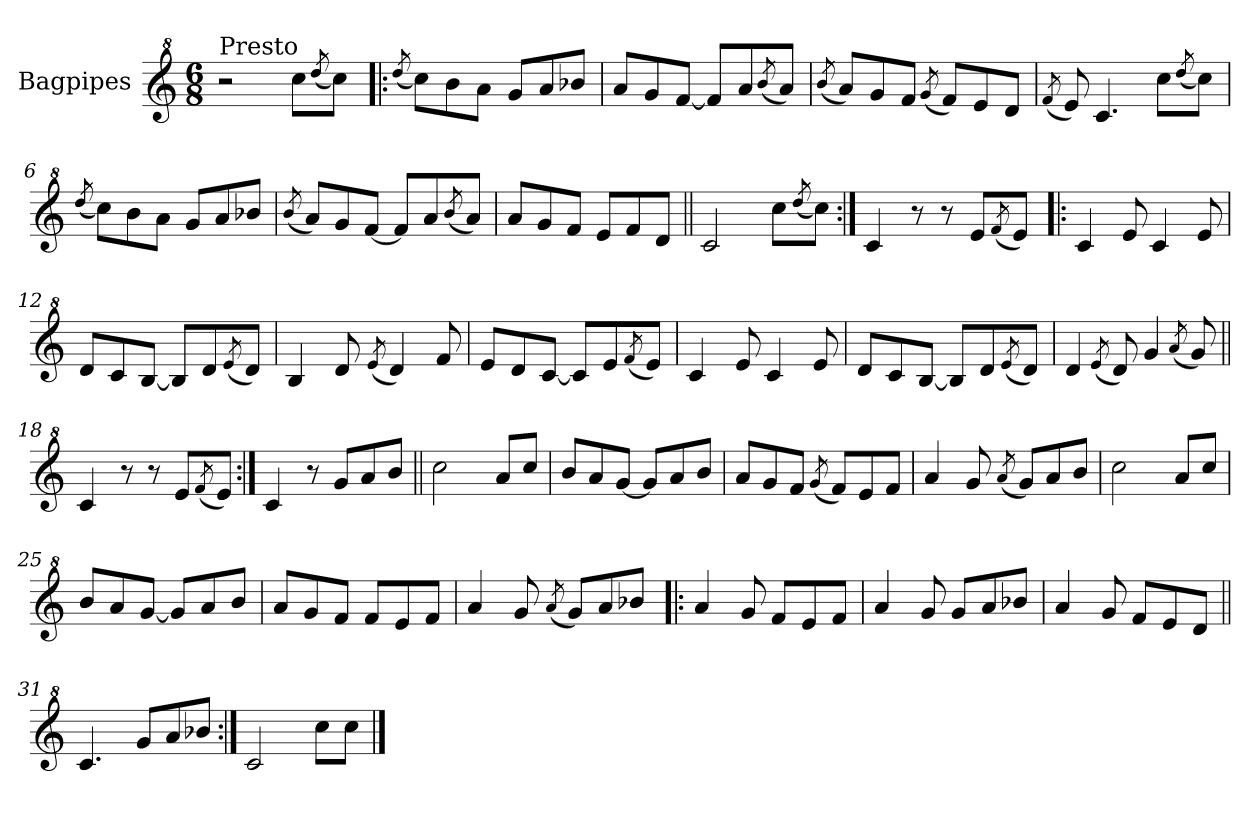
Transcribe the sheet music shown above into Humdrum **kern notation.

**kern
*part1
*staff1
*I"Bagpipes
*I'Bag
*clefG^2
*k[]
*C:
*M6/8
=1
!LO:TX:a:t=Presto
2r
8ccc\L
(8qddd/
8ccc\J)
=2!|:
(8qddd/
8ccc\L)
8bb\
8aa\J
8gg/L
8aa/
8bb-X/J
=3
8aa/L
8gg/
[8ff/J
8ff/L]
8aa/
(8qbb/
8aa/J)
=4
(8qbb/
8aa/L)
8gg/
8ff/J
(8qgg/
8ff/L)
8ee/
8dd/J
=5
(8qff/
8ee/)
4.cc/
8ccc\L
(8qddd/
8ccc\J)
=6
(8qddd/
8ccc\L)
8bb\
8aa\J
8gg/L
8aa/
8bb-X/J
!!LO:LB:g=z
=7
(8qbb/
8aa/L)
8gg/
[8ff/J
8ff/L]
8aa/
(8qbb/
8aa/J)
=8
8aa/L
8gg/
8ff/J
8ee/L
8ff/
8dd/J
=9||
2cc/
8ccc\L
(8qddd/
8ccc\J)
=10:|!
4cc/
8r
8r
8ee/L
(8qff/
8ee/J)
=11!|:
4cc/
8ee/
4cc/
8ee/
=12
8dd/L
8cc/
[8b/J
8b/L]
8dd/
(8qee/
8dd/J)
=13
4b/
8dd/
(8qee/
4dd/)
8ff/
!!LO:LB:g=z
=14
8ee/L
8dd/
[8cc/J
8cc/L]
8ee/
(8qff/
8ee/J)
=15
4cc/
8ee/
4cc/
8ee/
=16
8dd/L
8cc/
[8b/J
8b/L]
8dd/
(8qee/
8dd/J)
=17
4dd/
(8qee/
8dd/)
4gg/
(8qaa/
8gg/)
=18||
4cc/
8r
8r
8ee/L
(8qff/
8ee/J)
=19:|!
4cc/
8r
8gg/L
8aa/
8bb/J
=20||
2ccc\
8aa/L
8ccc/J
!!LO:LB:g=z
=21
8bb/L
8aa/
[8gg/J
8gg/L]
8aa/
8bb/J
=22
8aa/L
8gg/
8ff/J
(8qgg/
8ff/L)
8ee/
8ff/J
=23
4aa/
8gg/
(8qaa/
8gg/L)
8aa/
8bb/J
=24
2ccc\
8aa/L
8ccc/J
=25
8bb/L
8aa/
[8gg/J
8gg/L]
8aa/
8bb/J
=26
8aa/L
8gg/
8ff/J
8ff/L
8ee/
8ff/J
=27
4aa/
8gg/
(8qaa/
8gg/L)
8aa/
8bb-X/J
!!LO:LB:g=z
=28!|:
4aa/
8gg/
8ff/L
8ee/
8ff/J
=29
4aa/
8gg/
8gg/L
8aa/
8bb-X/J
=30
4aa/
8gg/
8ff/L
8ee/
8dd/J
=31||
4.cc/
8gg/L
8aa/
8bb-X/J
=32:|!
2cc/
8ccc\L
8ccc\J
==
*-
